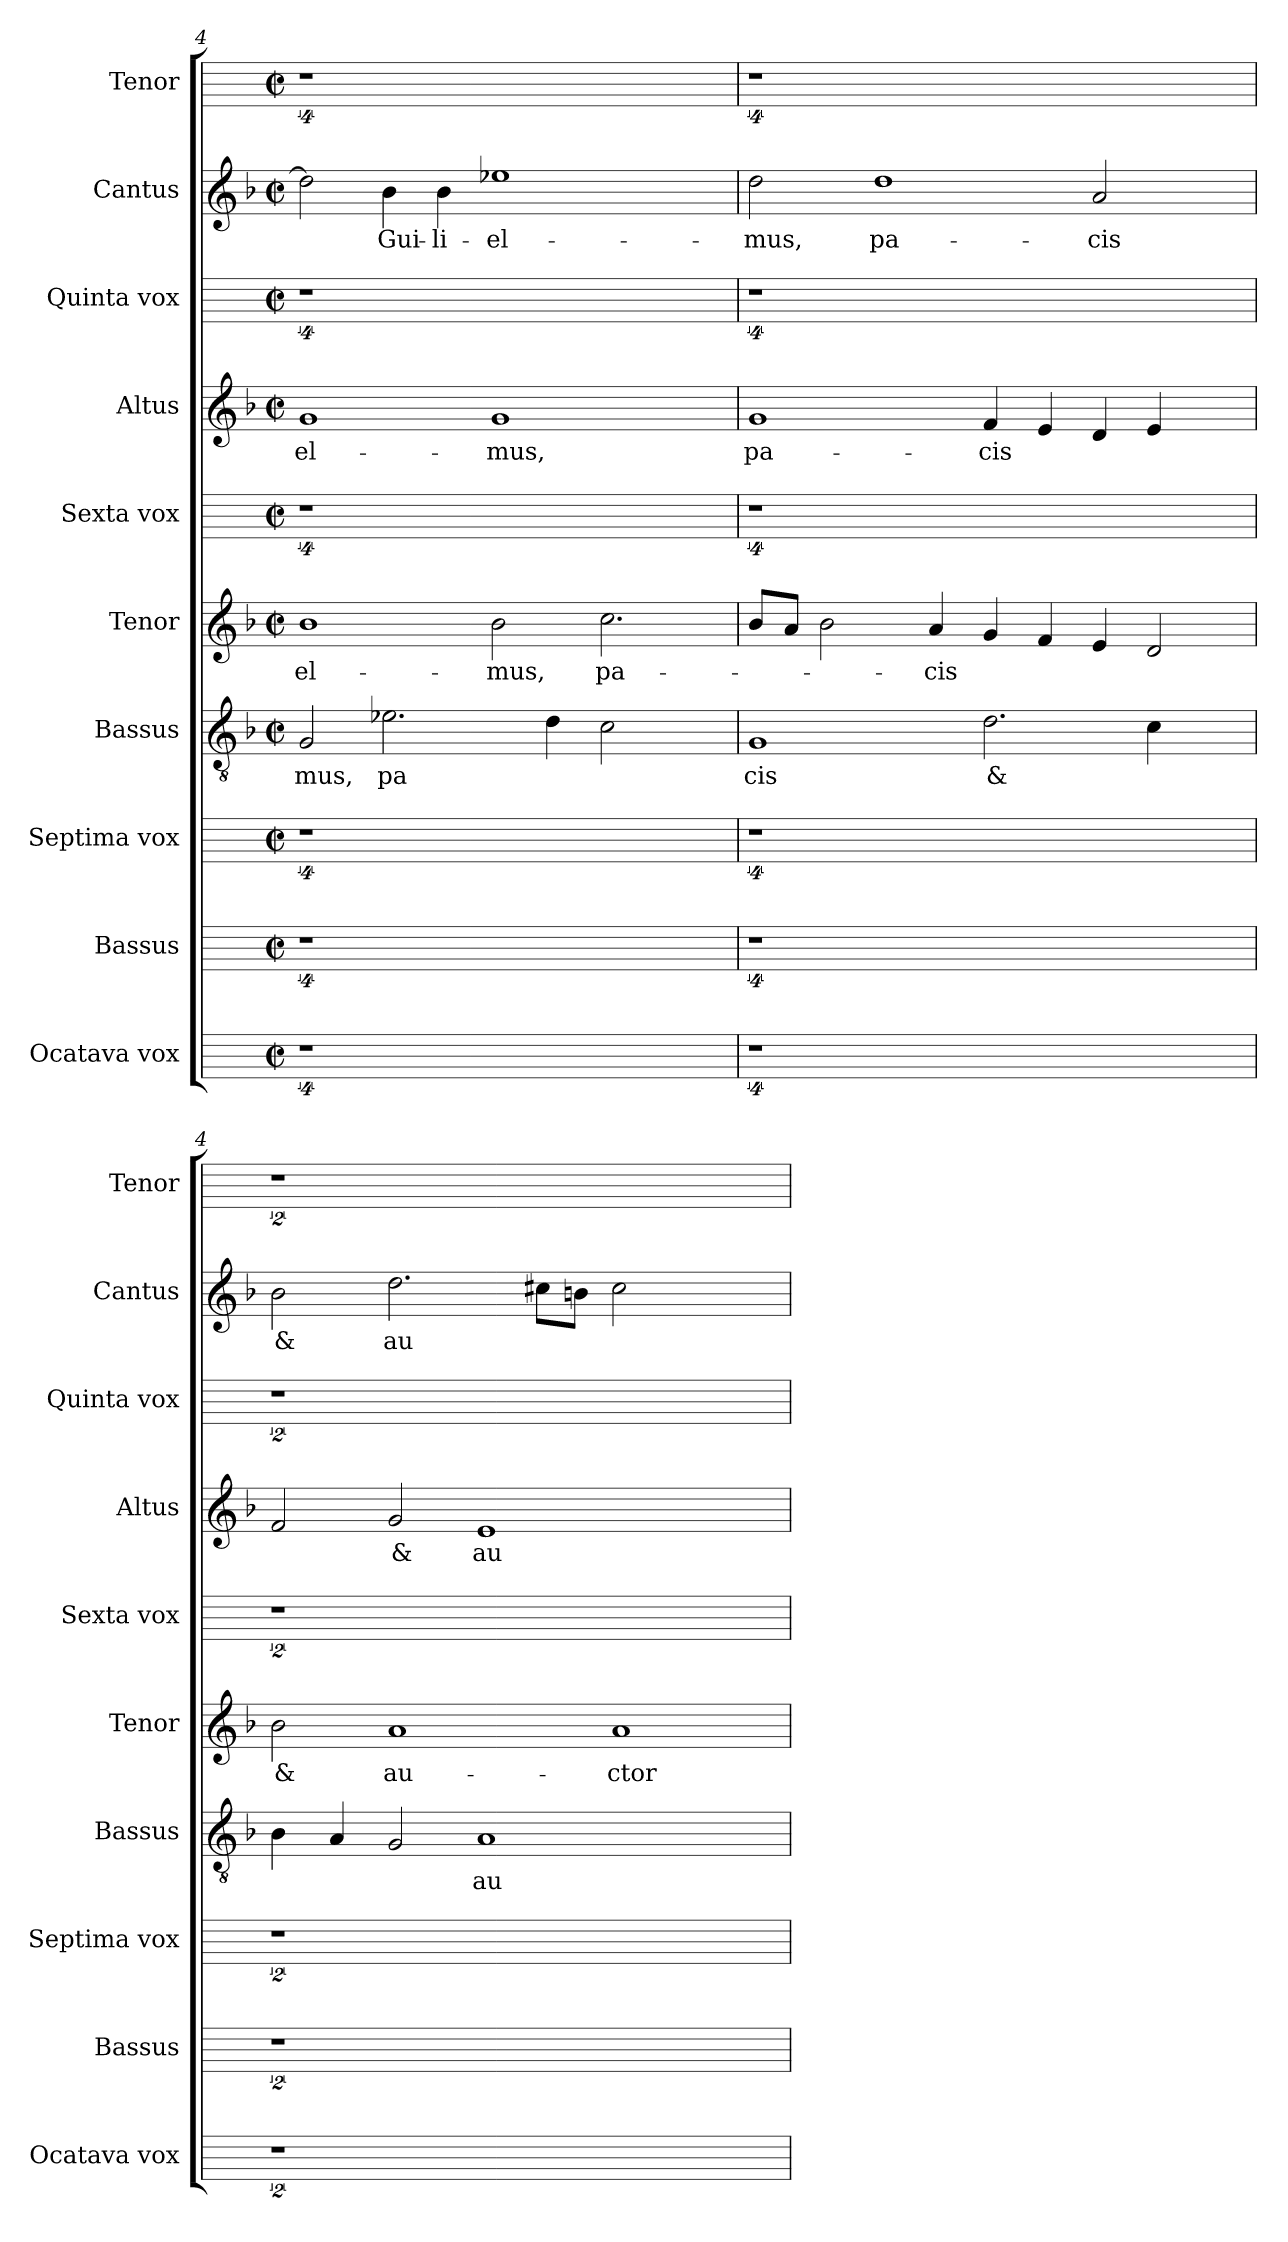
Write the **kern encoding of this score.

**kern	**kern	**kern	**kern	**text	**kern	**text	**kern	**kern	**text	**kern	**kern	**text	**kern
*part10	*part9	*part8	*part7	*part7	*part6	*part6	*part5	*part4	*part4	*part3	*part2	*part2	*part1
*staff10	*staff9	*staff8	*staff7	*staff7	*staff6	*staff6	*staff5	*staff4	*staff4	*staff3	*staff2	*staff2	*staff1
*I"Ocatava vox	*I"Bassus	*I"Septima vox	*I"Bassus	*	*I"Tenor	*	*I"Sexta vox	*I"Altus	*	*I"Quinta vox	*I"Cantus	*	*I"Tenor
*I'Ocatava vox	*I'Bassus	*I'Septima vox	*I'Bassus	*	*I'Tenor	*	*I'Sexta vox	*I'Altus	*	*I'Quinta vox	*I'Cantus	*	*I'Tenor
!!LO:LB:g=z
*	*	*	*clefGv2	*	*clefG2	*	*	*clefG2	*	*	*clefG2	*	*
*	*	*	*k[b-]	*	*k[b-]	*	*	*k[b-]	*	*	*k[b-]	*	*
*	*	*	*F:	*	*F:	*	*	*F:	*	*	*F:	*	*
*M4/2	*M4/2	*M4/2	*M4/2	*	*M4/2	*	*M4/2	*M4/2	*	*M4/2	*M4/2	*	*M4/2
*met(c|)	*met(c|)	*met(c|)	*met(c|)	*	*met(c|)	*	*met(c|)	*met(c|)	*	*met(c|)	*met(c|)	*	*met(c|)
=4	=4	=4	=4	=4	=4	=4	=4	=4	=4	=4	=4	=4	=4
!	!	!	!	!LO:LY:b	!	!LO:LY:b	!	!	!LO:LY:b	!	!	!	!
4%9r	4%9r	4%9r	2G	-mus,	1b-	-el-	4%9r	1g	-el-	4%9r	2dd]	.	4%9r
!	!	!	!	!LO:LY:b	!	!	!	!	!	!	!	!LO:LY:b	!
.	.	.	2.e-X	pa	.	.	.	.	.	.	4b-	Gui-	.
!	!	!	!	!	!	!	!	!	!	!	!	!LO:LY:b	!
.	.	.	.	.	.	.	.	.	.	.	4b-	-li-	.
!	!	!	!	!	!	!LO:LY:b	!	!	!LO:LY:b	!	!	!LO:LY:b	!
.	.	.	.	.	2b-	-mus,	.	1g	-mus,	.	1ee-	-el-	.
.	.	.	4d	.	.	.	.	.	.	.	.	.	.
!	!	!	!	!	!	!LO:LY:b	!	!	!	!	!	!	!
.	.	.	2c	.	2.cc	pa-	.	.	.	.	.	.	.
.	.	.	4ryy	.	.	.	.	4ryy	.	.	4ryy	.	.
=4	=4	=4	=4	=4	=4	=4	=4	=4	=4	=4	=4	=4	=4
!	!	!	!	!LO:LY:b	!	!	!	!	!LO:LY:b	!	!	!LO:LY:b	!
4%9r	4%9r	4%9r	1G	- cis	8b-L	.	4%9r	1g	pa-	4%9r	2dd	-mus,	4%9r
.	.	.	.	.	8aJ	.	.	.	.	.	.	.	.
.	.	.	.	.	2b-	.	.	.	.	.	.	.	.
!	!	!	!	!	!	!	!	!	!	!	!	!LO:LY:b	!
.	.	.	.	.	.	.	.	.	.	.	1dd	pa-	.
!	!	!	!	!	!	!LO:LY:b	!	!	!	!	!	!	!
.	.	.	.	.	4a	-cis	.	.	.	.	.	.	.
!	!	!	!	!LO:LY:b	!	!	!	!	!LO:LY:b	!	!	!	!
.	.	.	2.d	&	4g	.	.	4f	-cis	.	.	.	.
.	.	.	.	.	4f	.	.	4e	.	.	.	.	.
!	!	!	!	!	!	!	!	!	!	!	!	!LO:LY:b	!
.	.	.	.	.	4e	.	.	4d	.	.	2a	-cis	.
.	.	.	4c	.	2d	.	.	4e	.	.	.	.	.
.	.	.	4ryy	.	.	.	.	4ryy	.	.	4ryy	.	.
=4	=4	=4	=4	=4	=4	=4	=4	=4	=4	=4	=4	=4	=4
!	!	!	!	!	!	!LO:LY:b	!	!	!	!	!	!LO:LY:b	!
2%5r	2%5r	2%5r	4B-	.	2b-	&	2%5r	2f	.	2%5r	2b-	&	2%5r
.	.	.	4A	.	.	.	.	.	.	.	.	.	.
!	!	!	!	!	!	!LO:LY:b	!	!	!LO:LY:b	!	!	!LO:LY:b	!
.	.	.	2G	.	1a	au-	.	2g	&	.	2.dd	au	.
!	!	!	!	!LO:LY:b	!	!	!	!	!LO:LY:b	!	!	!	!
.	.	.	1A	au-	.	.	.	1e	au-	.	.	.	.
.	.	.	.	.	.	.	.	.	.	.	8cc#L	.	.
.	.	.	.	.	.	.	.	.	.	.	8bJ	.	.
!	!	!	!	!	!	!LO:LY:b	!	!	!	!	!	!	!
.	.	.	.	.	1a	-ctor	.	.	.	.	2cc#	.	.
.	.	.	2ryy	.	.	.	.	2ryy	.	.	2ryy	.	.
=	=	=	=	=	=	=	=	=	=	=	=	=	=
*-	*-	*-	*-	*-	*-	*-	*-	*-	*-	*-	*-	*-	*-
